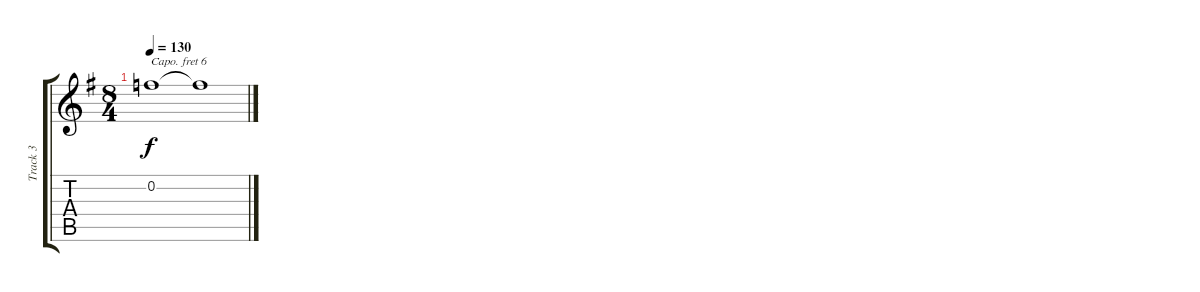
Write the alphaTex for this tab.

\track ("Track 3" "Track 3") {instrument acousticguitarnylon}
\staff {score tabs}
\capo 6
\tuning (E4 B3 G3 D3 A2 E2) {hide}
\ts (8 4)
\tempo 130
\clef g2
\ks g
0.2{t}.1{dy f} 0.2{t}.1
